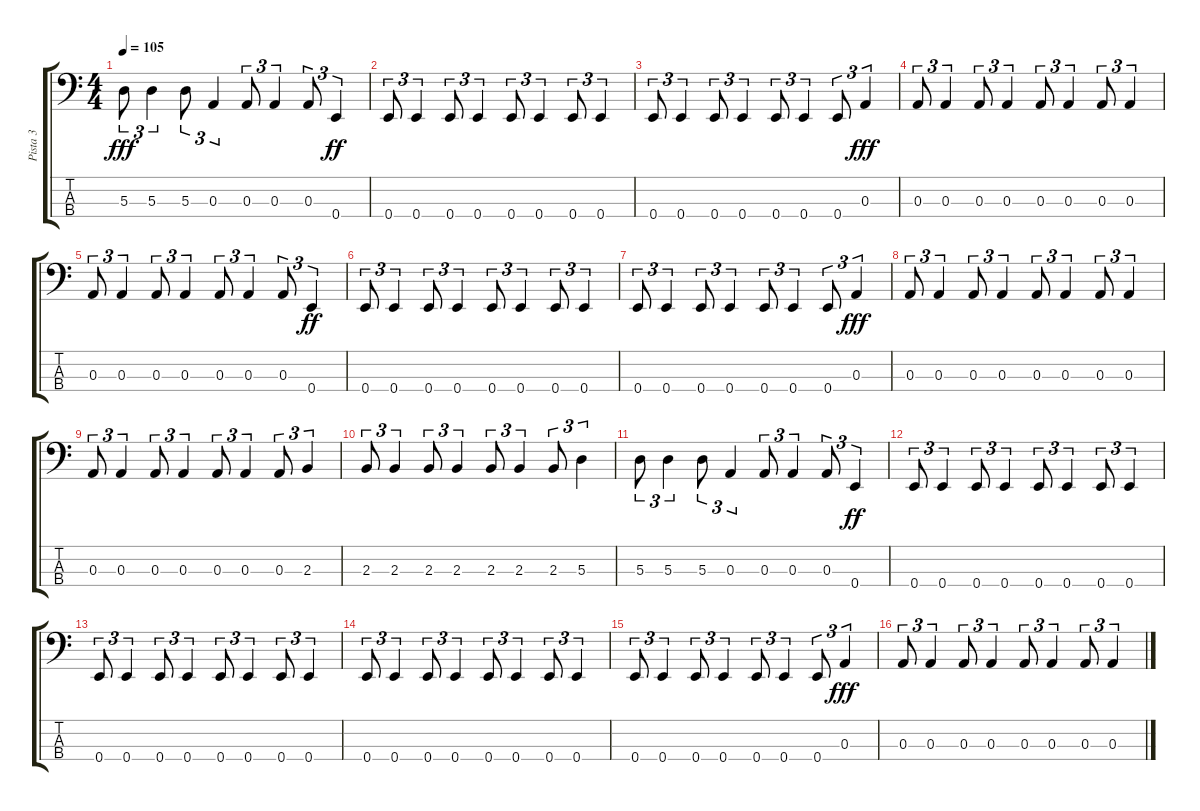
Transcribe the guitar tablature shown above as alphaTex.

\track ("Pista 3" "Pista 3") {instrument electricbasspick}
\staff {score tabs}
\tuning (G2 D2 A1 E1) {hide}
\ts (4 4)
\tempo 105
\clef f4
\ks c
5.3.8{tu (3 2) dy fff} 5.3.4{tu (3 2)} 5.3.8{tu (3 2)} 0.3.4{tu (3 2)} 0.3.8{tu (3 2)} 0.3.4{tu (3 2)} 0.3.8{tu (3 2)} 0.4.4{tu (3 2) dy ff} |
0.4.8{tu (3 2)} 0.4.4{tu (3 2)} 0.4.8{tu (3 2)} 0.4.4{tu (3 2)} 0.4.8{tu (3 2)} 0.4.4{tu (3 2)} 0.4.8{tu (3 2)} 0.4.4{tu (3 2)} |
0.4.8{tu (3 2)} 0.4.4{tu (3 2)} 0.4.8{tu (3 2)} 0.4.4{tu (3 2)} 0.4.8{tu (3 2)} 0.4.4{tu (3 2)} 0.4.8{tu (3 2)} 0.3.4{tu (3 2) dy fff} |
0.3.8{tu (3 2)} 0.3.4{tu (3 2)} 0.3.8{tu (3 2)} 0.3.4{tu (3 2)} 0.3.8{tu (3 2)} 0.3.4{tu (3 2)} 0.3.8{tu (3 2)} 0.3.4{tu (3 2)} |
0.3.8{tu (3 2)} 0.3.4{tu (3 2)} 0.3.8{tu (3 2)} 0.3.4{tu (3 2)} 0.3.8{tu (3 2)} 0.3.4{tu (3 2)} 0.3.8{tu (3 2)} 0.4.4{tu (3 2) dy ff} |
0.4.8{tu (3 2)} 0.4.4{tu (3 2)} 0.4.8{tu (3 2)} 0.4.4{tu (3 2)} 0.4.8{tu (3 2)} 0.4.4{tu (3 2)} 0.4.8{tu (3 2)} 0.4.4{tu (3 2)} |
0.4.8{tu (3 2)} 0.4.4{tu (3 2)} 0.4.8{tu (3 2)} 0.4.4{tu (3 2)} 0.4.8{tu (3 2)} 0.4.4{tu (3 2)} 0.4.8{tu (3 2)} 0.3.4{tu (3 2) dy fff} |
0.3.8{tu (3 2)} 0.3.4{tu (3 2)} 0.3.8{tu (3 2)} 0.3.4{tu (3 2)} 0.3.8{tu (3 2)} 0.3.4{tu (3 2)} 0.3.8{tu (3 2)} 0.3.4{tu (3 2)} |
0.3.8{tu (3 2)} 0.3.4{tu (3 2)} 0.3.8{tu (3 2)} 0.3.4{tu (3 2)} 0.3.8{tu (3 2)} 0.3.4{tu (3 2)} 0.3.8{tu (3 2)} 2.3.4{tu (3 2)} |
2.3.8{tu (3 2)} 2.3.4{tu (3 2)} 2.3.8{tu (3 2)} 2.3.4{tu (3 2)} 2.3.8{tu (3 2)} 2.3.4{tu (3 2)} 2.3.8{tu (3 2)} 5.3.4{tu (3 2)} |
5.3.8{tu (3 2)} 5.3.4{tu (3 2)} 5.3.8{tu (3 2)} 0.3.4{tu (3 2)} 0.3.8{tu (3 2)} 0.3.4{tu (3 2)} 0.3.8{tu (3 2)} 0.4.4{tu (3 2) dy ff} |
0.4.8{tu (3 2)} 0.4.4{tu (3 2)} 0.4.8{tu (3 2)} 0.4.4{tu (3 2)} 0.4.8{tu (3 2)} 0.4.4{tu (3 2)} 0.4.8{tu (3 2)} 0.4.4{tu (3 2)} |
0.4.8{tu (3 2)} 0.4.4{tu (3 2)} 0.4.8{tu (3 2)} 0.4.4{tu (3 2)} 0.4.8{tu (3 2)} 0.4.4{tu (3 2)} 0.4.8{tu (3 2)} 0.4.4{tu (3 2)} |
0.4.8{tu (3 2)} 0.4.4{tu (3 2)} 0.4.8{tu (3 2)} 0.4.4{tu (3 2)} 0.4.8{tu (3 2)} 0.4.4{tu (3 2)} 0.4.8{tu (3 2)} 0.4.4{tu (3 2)} |
0.4.8{tu (3 2)} 0.4.4{tu (3 2)} 0.4.8{tu (3 2)} 0.4.4{tu (3 2)} 0.4.8{tu (3 2)} 0.4.4{tu (3 2)} 0.4.8{tu (3 2)} 0.3.4{tu (3 2) dy fff} |
0.3.8{tu (3 2)} 0.3.4{tu (3 2)} 0.3.8{tu (3 2)} 0.3.4{tu (3 2)} 0.3.8{tu (3 2)} 0.3.4{tu (3 2)} 0.3.8{tu (3 2)} 0.3.4{tu (3 2)}
